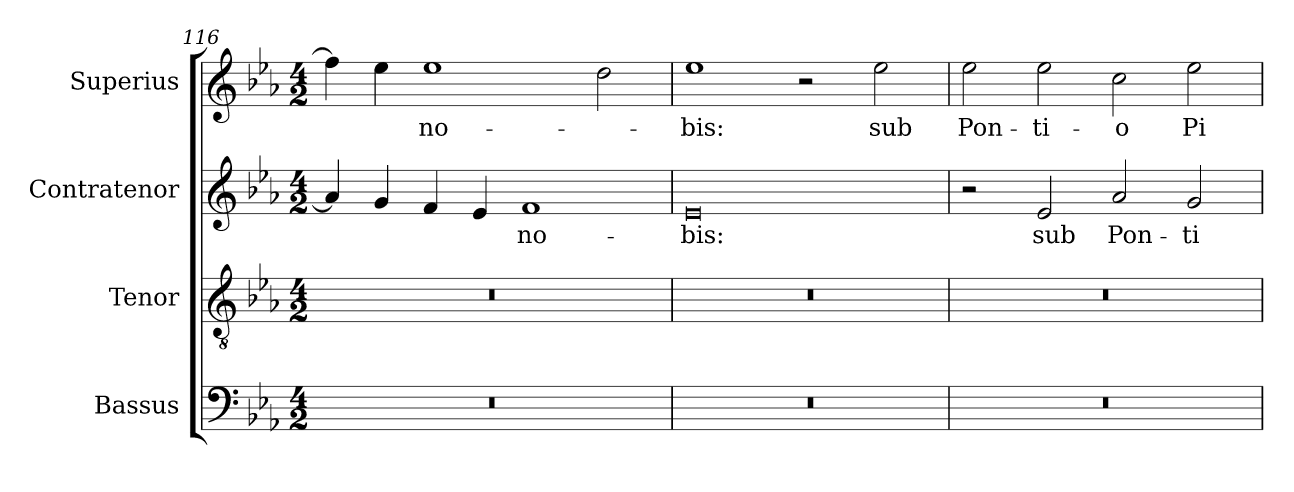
**kern	**kern	**kern	**text	**kern	**text
*part4	*part3	*part2	*part2	*part1	*part1
*staff4	*staff3	*staff2	*staff2	*staff1	*staff1
*I"Bassus	*I"Tenor	*I"Contratenor	*	*I"Superius	*
*I'B.	*I'T.	*	*	*	*
*clefF4	*clefGv2	*clefG2	*	*clefG2	*
*	*ITrd7c12	*ITrd7c12	*	*	*
*k[b-e-a-]	*k[b-e-a-]	*k[b-e-a-]	*	*k[b-e-a-]	*
*E-:	*E-:	*E-:	*	*E-:	*
*M4/2	*M4/2	*M4/2	*	*M4/2	*
=116	=116	=116	=116	=116	=116
!LO:N:vis=1	!LO:N:vis=1	!	!	!	!
0r	0r	4A-i/]	.	4ffi\]	.
.	.	4Gi/	.	4ee-i\	.
!	!	!	!	!	!LO:LY:b:color=#000000
.	.	4Fi/	.	1ee-i	no-
.	.	4E-i/	.	.	.
!	!	!	!LO:LY:b:color=#000000	!	!
.	.	1Fi	no-	.	.
.	.	.	.	2ddi\	.
!!LO:LB:g=z
=117	=117	=117	=117	=117	=117
!LO:N:vis=1	!LO:N:vis=1	!	!	!	!
!	!	!	!LO:LY:b:color=#000000	!	!
!	!	!	!	!	!LO:LY:b:color=#000000
0r	0r	0E-i	-bis:	1ee-i	-bis:
.	.	.	.	2r	.
!	!	!	!	!	!LO:LY:b:color=#000000
.	.	.	.	2ee-i\	sub
=118	=118	=118	=118	=118	=118
!LO:N:vis=1	!LO:N:vis=1	!	!	!	!
!	!	!	!	!	!LO:LY:b:color=#000000
0r	0r	2r	.	2ee-i\	Pon-
!	!	!	!LO:LY:b:color=#000000	!	!
!	!	!	!	!	!LO:LY:b:color=#000000
.	.	2E-i/	sub	2ee-i\	-ti-
!	!	!	!LO:LY:b:color=#000000	!	!
!	!	!	!	!	!LO:LY:b:color=#000000
.	.	2A-i/	Pon-	2cci\	-o
!	!	!	!LO:LY:b:color=#000000	!	!
!	!	!	!	!	!LO:LY:b:color=#000000
.	.	2Gi/	-ti-	2ee-i\	Pi-
=	=	=	=	=	=
*-	*-	*-	*-	*-	*-
